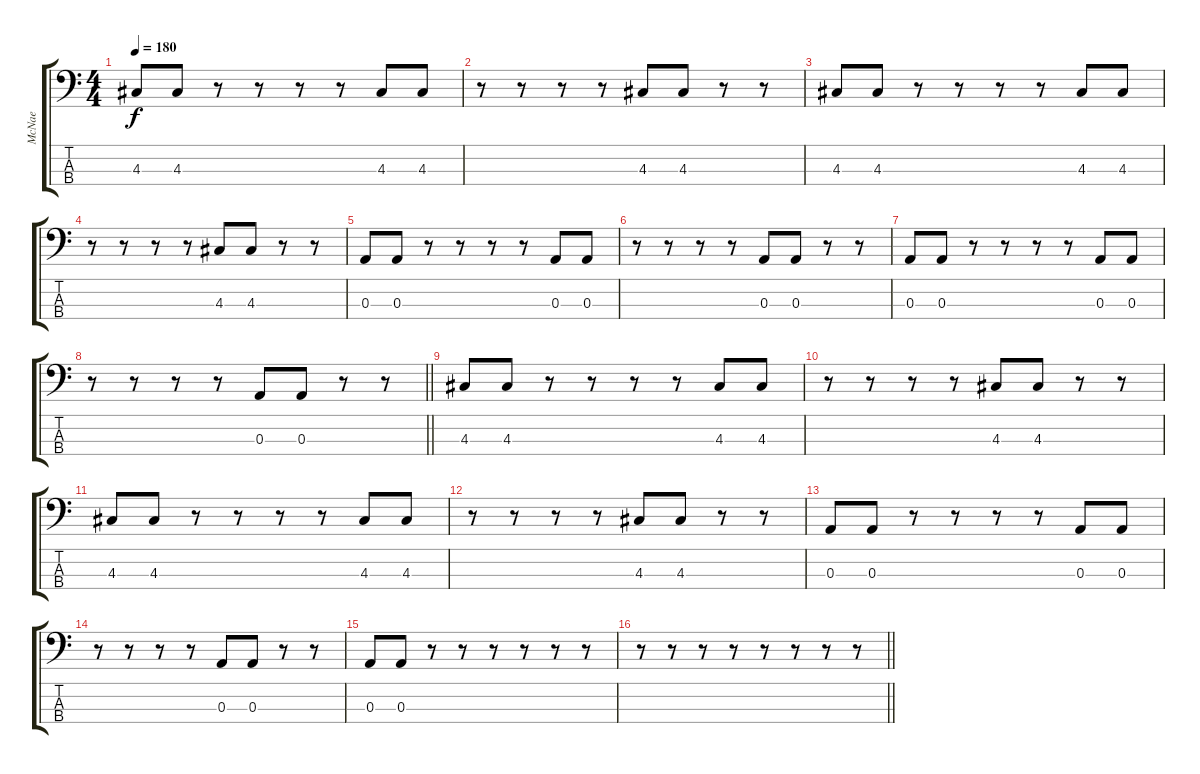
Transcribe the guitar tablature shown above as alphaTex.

\track ("McNae" "McNae") {instrument electricbasspick}
\staff {score tabs}
\tuning (G2 D2 A1 D1) {hide}
\ts (4 4)
\tempo 180
\clef f4
\ks c
4.3.8{dy f} 4.3.8 r.8 r.8 r.8 r.8 4.3.8 4.3.8 |
r.8 r.8 r.8 r.8 4.3.8 4.3.8 r.8 r.8 |
4.3.8 4.3.8 r.8 r.8 r.8 r.8 4.3.8 4.3.8 |
r.8 r.8 r.8 r.8 4.3.8 4.3.8 r.8 r.8 |
0.3.8 0.3.8 r.8 r.8 r.8 r.8 0.3.8 0.3.8 |
r.8 r.8 r.8 r.8 0.3.8 0.3.8 r.8 r.8 |
0.3.8 0.3.8 r.8 r.8 r.8 r.8 0.3.8 0.3.8 |
\barLineRight lightlight
r.8 r.8 r.8 r.8 0.3.8 0.3.8 r.8 r.8 |
\section ("" "")
4.3.8 4.3.8 r.8 r.8 r.8 r.8 4.3.8 4.3.8 |
r.8 r.8 r.8 r.8 4.3.8 4.3.8 r.8 r.8 |
4.3.8 4.3.8 r.8 r.8 r.8 r.8 4.3.8 4.3.8 |
r.8 r.8 r.8 r.8 4.3.8 4.3.8 r.8 r.8 |
0.3.8 0.3.8 r.8 r.8 r.8 r.8 0.3.8 0.3.8 |
r.8 r.8 r.8 r.8 0.3.8 0.3.8 r.8 r.8 |
0.3.8 0.3.8 r.8 r.8 r.8 r.8 r.8 r.8 |
\barLineRight lightlight
r.8 r.8 r.8 r.8 r.8 r.8 r.8 r.8
